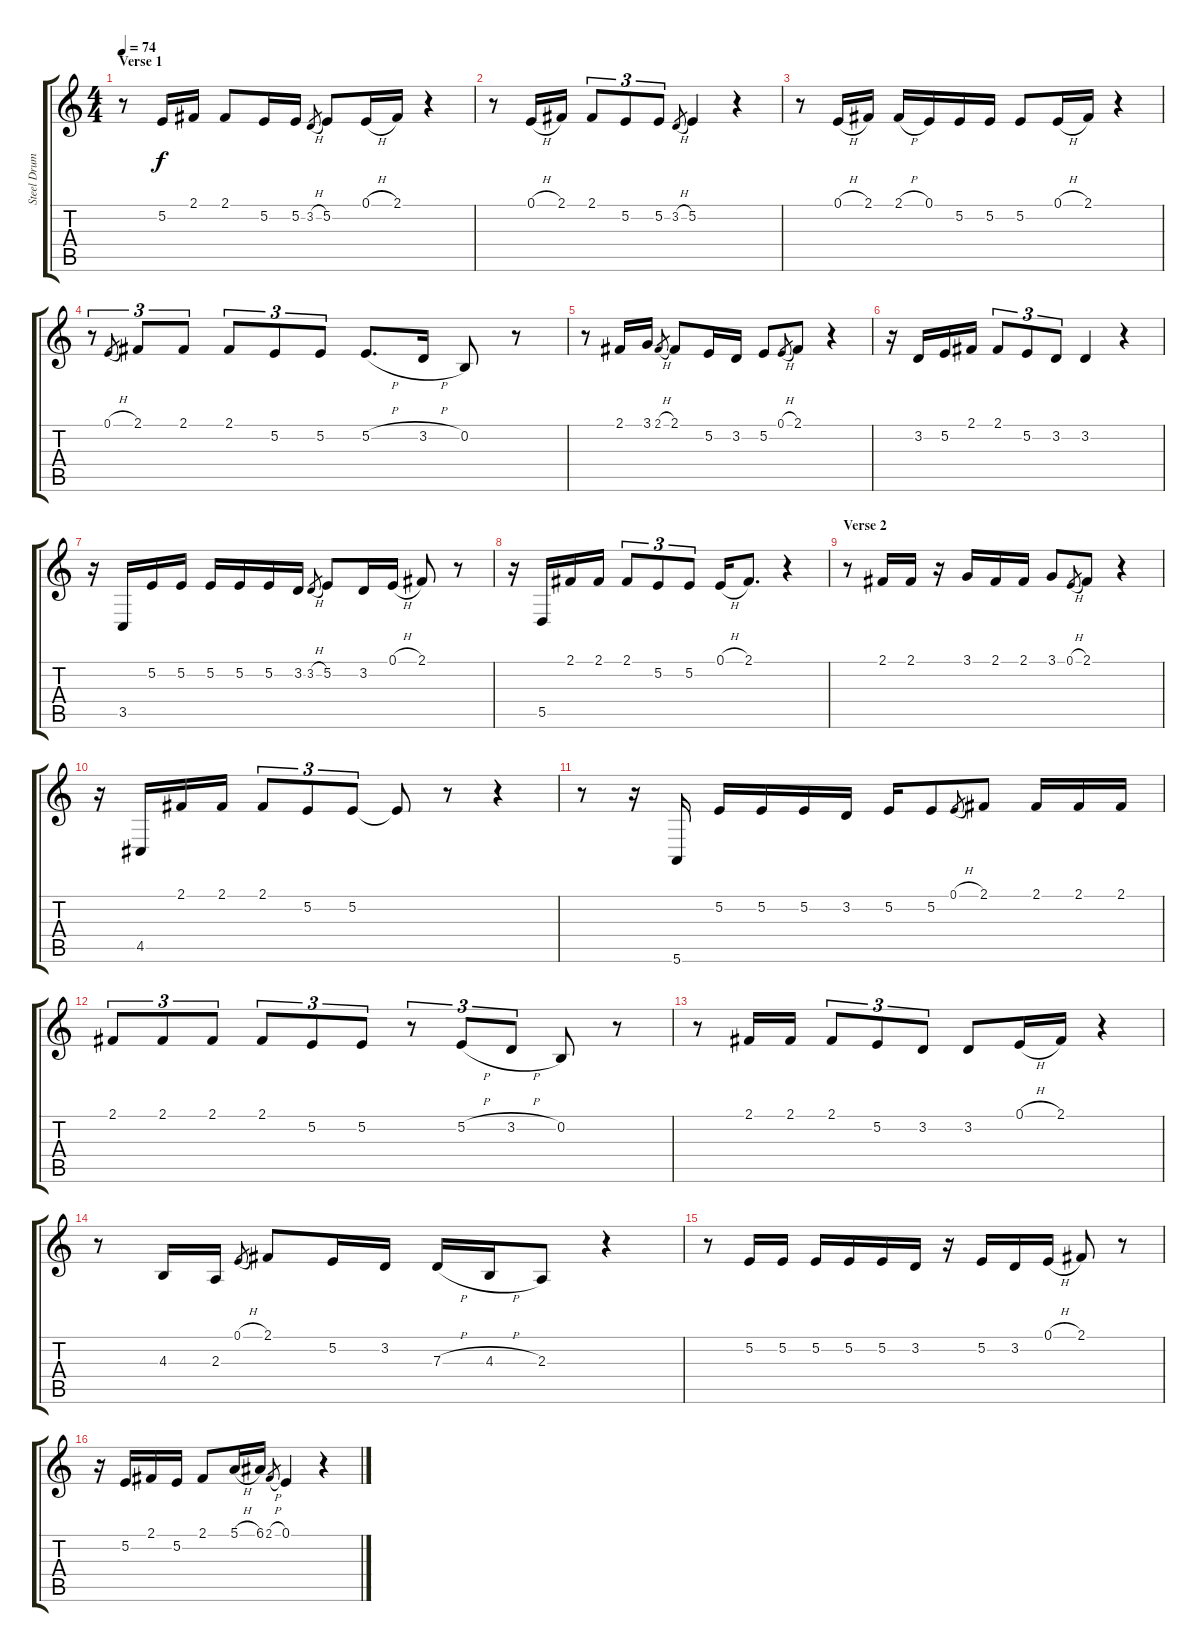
\track ("Steel Drums" "Steel Drum") {instrument steeldrums}
\staff {score tabs}
\tuning (E4 B3 G3 D3 A2 E2) {hide}
\ts (4 4)
\section ("" "Verse 1")
\tempo 74
\clef g2
\ks c
r.8{dy f} 5.2.16 2.1.16 2.1.8 5.2.16 5.2.16 3.2{h}.8{gr} 5.2.8 0.1{h}.16 2.1.16 r.4 |
r.8 0.1{h}.16 2.1.16 2.1.8{tu (3 2)} 5.2.8{tu (3 2)} 5.2.8{tu (3 2)} 3.2{h}.8{gr} 5.2.4 r.4 |
r.8 0.1{h}.16 2.1.16 2.1{h}.16 0.1.16 5.2.16 5.2.16 5.2.8 0.1{h}.16 2.1.16 r.4 |
r.8{tu (3 2)} 0.1{h}.8{gr} 2.1.8{tu (3 2)} 2.1.8{tu (3 2)} 2.1.8{tu (3 2)} 5.2.8{tu (3 2)} 5.2.8{tu (3 2)} 5.2{h}.8{d} 3.2{h}.16 0.2.8 r.8 |
r.8 2.1.16 3.1.16 2.1{h}.8{gr} 2.1.8 5.2.16 3.2.16 5.2.8 0.1{h}.8{gr} 2.1.8 r.4 |
r.16 3.2.16 5.2.16 2.1.16 2.1.8{tu (3 2)} 5.2.8{tu (3 2)} 3.2.8{tu (3 2)} 3.2.4 r.4 |
r.16 3.5.16 5.2.16 5.2.16 5.2.16 5.2.16 5.2.16 3.2.16 3.2{h}.8{gr} 5.2.8 3.2.16 0.1{h}.16 2.1.8 r.8 |
r.16 5.5.16 2.1.16 2.1.16 2.1.8{tu (3 2)} 5.2.8{tu (3 2)} 5.2.8{tu (3 2)} 0.1{h}.16 2.1.8{d} r.4 |
\section ("" "Verse 2")
r.8 2.1.16 2.1.16 r.16 3.1.16 2.1.16 2.1.16 3.1.8 0.1{h}.8{gr} 2.1.8 r.4 |
r.16 4.5.16 2.1.16 2.1.16 2.1.8{tu (3 2)} 5.2.8{tu (3 2)} 5.2.8{tu (3 2)} 5.2{t}.8 r.8 r.4 |
r.8 r.16 5.6.16 5.2.16 5.2.16 5.2.16 3.2.16 5.2.16 5.2.8 0.1{h}.8{gr} 2.1.8 2.1.16 2.1.16 2.1.16 |
2.1.8{tu (3 2)} 2.1.8{tu (3 2)} 2.1.8{tu (3 2)} 2.1.8{tu (3 2)} 5.2.8{tu (3 2)} 5.2.8{tu (3 2)} r.8{tu (3 2)} 5.2{h}.8{tu (3 2)} 3.2{h}.8{tu (3 2)} 0.2.8 r.8 |
r.8 2.1.16 2.1.16 2.1.8{tu (3 2)} 5.2.8{tu (3 2)} 3.2.8{tu (3 2)} 3.2.8 0.1{h}.16 2.1.16 r.4 |
r.8 4.3.16 2.3.16 0.1{h}.8{gr} 2.1.8 5.2.16 3.2.16 7.3{h}.16 4.3{h}.16 2.3.8 r.4 |
r.8 5.2.16 5.2.16 5.2.16 5.2.16 5.2.16 3.2.16 r.16 5.2.16 3.2.16 0.1{h}.16 2.1.8 r.8 |
r.16 5.2.16 2.1.16 5.2.16 2.1.8 5.1{h}.16 6.1.16 2.1{h}.8{gr} 0.1.4 r.4
